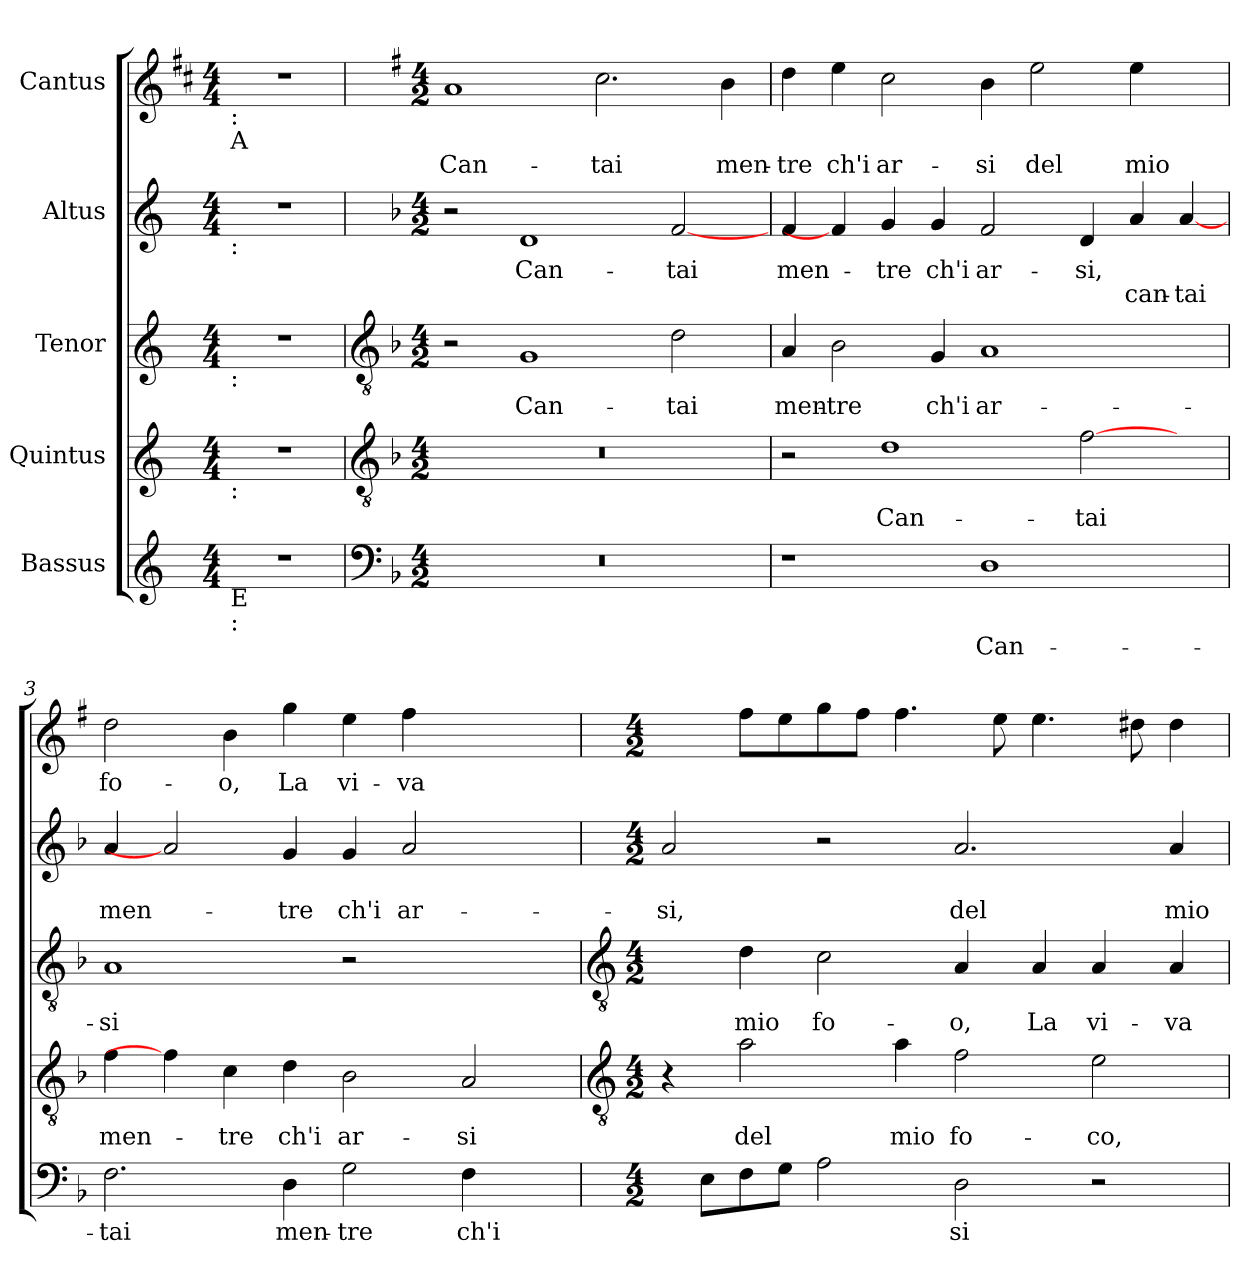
**kern	**text	**kern	**text	**kern	**text	**kern	**text	**text	**kern	**text
*part5	*part5	*part4	*part4	*part3	*part3	*part2	*part2	*part2	*part1	*part1
*staff5	*staff5	*staff4	*staff4	*staff3	*staff3	*staff2	*staff2	*staff2	*staff1	*staff1
*I"Bassus	*	*I"Quintus	*	*I"Tenor	*	*I"Altus	*	*	*I"Cantus	*
*clefG2	*	*clefG2	*	*clefG2	*	*clefG2	*	*	*clefG2	*
*	*	*	*	*	*	*	*	*	*ITrd1c2	*
*k[]	*	*k[]	*	*k[]	*	*k[]	*	*	*k[]	*
*C:	*	*C:	*	*C:	*	*C:	*	*	*C:	*
*M4/4	*	*M4/4	*	*M4/4	*	*M4/4	*	*	*M4/4	*
=	=	=	=	=	=	=	=	=	=	=
!	!	!	!	!	!	!	!	!	!LO:TX:b:t=&colon;	!
!	!	!	!	!	!	!	!	!	!LO:TX:b:t=A	!
!	!	!	!	!	!	!LO:TX:b:t=&colon;	!	!	!	!
!	!	!	!	!LO:TX:b:t=&colon;	!	!	!	!	!	!
!	!	!LO:TX:b:t=&colon;	!	!	!	!	!	!	!	!
!LO:TX:b:t=E	!	!	!	!	!	!	!	!	!	!
!LO:TX:b:t=&colon;	!	!	!	!	!	!	!	!	!	!
1r	.	1r	.	1r	.	1r	.	.	1r	.
!!LO:LB:g=z
=1	=1	=1	=1	=1	=1	=1	=1	=1	=1	=1
*clefF4	*	*clefGv2	*	*clefGv2	*	*	*	*	*	*
*k[b-]	*	*k[b-]	*	*k[b-]	*	*k[b-]	*	*	*k[b-]	*
*F:	*	*F:	*	*F:	*	*F:	*	*	*F:	*
*M4/2	*	*M4/2	*	*M4/2	*	*M4/2	*	*	*M4/2	*
!	!	!	!	!	!	!	!	!	!	!LO:LY:b
0r	.	0r	.	2r	.	2r	.	.	1g	Can-
!	!	!	!	!	!LO:LY:b	!	!LO:LY:b	!	!	!
.	.	.	.	1G	Can-	1d	Can-	.	.	.
!	!	!	!	!	!	!	!	!	!	!LO:LY:b
.	.	.	.	.	.	.	.	.	2.b-	-tai
!	!	!	!	!	!LO:LY:b	!	!LO:LY:b	!	!	!
.	.	.	.	2d	-tai	[2f	-tai	.	.	.
!	!	!	!	!	!	!	!	!	!	!LO:LY:b
.	.	.	.	.	.	.	.	.	4a	men-
=2	=2	=2	=2	=2	=2	=2	=2	=2	=2	=2
!	!	!	!	!	!LO:LY:b	!	!LO:LY:b	!	!	!LO:LY:b
1r	.	2r	.	4A	men-	4f	men-	.	4cc	-tre
!	!	!	!	!	!LO:LY:b	!	!	!	!	!LO:LY:b
.	.	.	.	2B-	-tre	4f]	.	.	4dd	ch'i
!	!	!	!LO:LY:b	!	!	!	!LO:LY:b	!	!	!LO:LY:b
.	.	1d	Can-	.	.	4g	-tre	.	2b-	ar-
!	!	!	!	!	!LO:LY:b	!	!LO:LY:b	!	!	!
.	.	.	.	4G	ch'i	4g	ch'i	.	.	.
!	!LO:LY:b	!	!	!	!LO:LY:b	!	!LO:LY:b	!	!	!LO:LY:b
1D	Can-	.	.	1A	ar-	2f	ar-	.	4a	-si
!	!	!	!	!	!	!	!	!	!	!LO:LY:b
.	.	.	.	.	.	.	.	.	2dd	del
!	!	!	!LO:LY:b	!	!	!	!LO:LY:b	!	!	!
.	.	[2f	-tai	.	.	4d	-si,	.	.	.
!	!	!	!	!	!	!	!	!LO:LY:b	!	!LO:LY:b
.	.	.	.	.	.	4a	.	can-	4dd	mio
!	!	!	!	!	!	!	!	!LO:LY:b	!	!
4ryy	.	4ryy	.	4ryy	.	[4a	.	-tai	4ryy	.
=3	=3	=3	=3	=3	=3	=3	=3	=3	=3	=3
!	!LO:LY:b	!	!LO:LY:b	!	!LO:LY:b	!	!	!LO:LY:b	!	!LO:LY:b
2.F	-tai	4f	men-	1A	-si	4a	.	men-	2cc	fo-
.	.	4f]	.	.	.	2a]	.	.	.	.
!	!	!	!LO:LY:b	!	!	!	!	!	!	!LO:LY:b
.	.	4c	-tre	.	.	.	.	.	4a	-o,
!	!LO:LY:b	!	!LO:LY:b	!	!	!	!	!LO:LY:b	!	!LO:LY:b
4D	men-	4d	ch'i	.	.	4g	.	-tre	4ff	La
!	!LO:LY:b	!	!LO:LY:b	!	!	!	!	!LO:LY:b	!	!LO:LY:b
2G	-tre	2B-	ar-	2r	.	4g	.	ch'i	4dd	vi-
!	!	!	!	!	!	!	!	!LO:LY:b	!	!LO:LY:b
.	.	.	.	.	.	2a	.	ar-	4ee	-va
!	!LO:LY:b	!	!LO:LY:b	!	!LO:LY:b	!	!	!	!	!LO:LY:b
4F	ch'i	2A	-si	[2dyy	del____	.	.	.	[2ffyy	fiam-
!	!LO:LY:b	!	!	!	!	!	!	!	!	!
[4Dyy	ar-	.	.	.	.	4ryy	.	.	.	.
!!LO:LB:g=z
=4	=4	=4	=4	=4	=4	=4	=4	=4	=4	=4
*	*	*clefGv2	*	*clefGv2	*	*	*	*	*	*
*M4/2	*	*M4/2	*	*M4/2	*	*M4/2	*	*	*M4/2	*
!	!	!	!	!	!LO:LY:b	!	!	!LO:LY:b	!	!
8Dyy]	.	4r	.	4dyy]	__	2a	.	-si,	4ffyy]	.
8EL	.	.	.	.	.	.	.	.	.	.
!	!	!	!LO:LY:b	!	!LO:LY:b	!	!	!	!	!
8F	.	2a	del	4d	mio	.	.	.	8eeL	.
8GJ	.	.	.	.	.	.	.	.	8dd	.
!	!	!	!	!	!LO:LY:b	!	!	!	!	!
2A	.	.	.	2c	fo-	2r	.	.	8ff	.
.	.	.	.	.	.	.	.	.	8eeJ	.
!	!	!	!LO:LY:b	!	!	!	!	!	!	!
.	.	4a	mio	.	.	.	.	.	4.ee	.
!	!LO:LY:b	!	!LO:LY:b	!	!LO:LY:b	!	!	!LO:LY:b	!	!
2D	-si	2f	fo-	4A	-o,	2.a	.	del	.	.
.	.	.	.	.	.	.	.	.	8dd	.
!	!	!	!	!	!LO:LY:b	!	!	!	!	!
.	.	.	.	4A	La	.	.	.	4.dd	.
!	!	!	!LO:LY:b	!	!LO:LY:b	!	!	!	!	!
2r	.	2e	-co,	4A	vi-	.	.	.	.	.
.	.	.	.	.	.	.	.	.	8cc#	.
!	!	!	!	!	!LO:LY:b	!	!	!LO:LY:b	!	!
.	.	.	.	4A	-va	4a	.	mio	4cc#	.
=	=	=	=	=	=	=	=	=	=	=
*-	*-	*-	*-	*-	*-	*-	*-	*-	*-	*-
